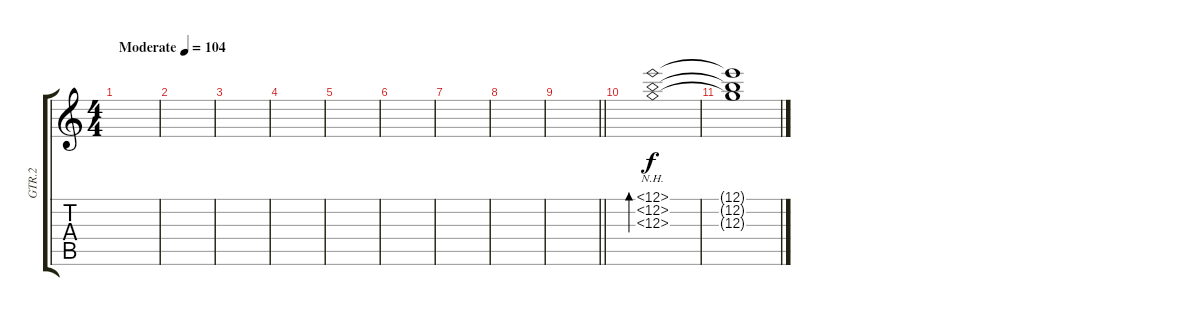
\track ("GTR.2" "GTR.2") {instrument distortionguitar}
\staff {score tabs}
\tuning (E4 B3 G3 D3 A2 E2) {hide}
\ts (4 4)
\tempo (104 "Moderate")
\clef g2
\ks c
|
|
|
|
|
|
|
|
\barLineRight lightlight
|
(12.1{nh} 12.2{nh} 12.3{nh}).1{bd 240 txt ""} |
(12.1{t} 12.2{t} 12.3{t}).1
